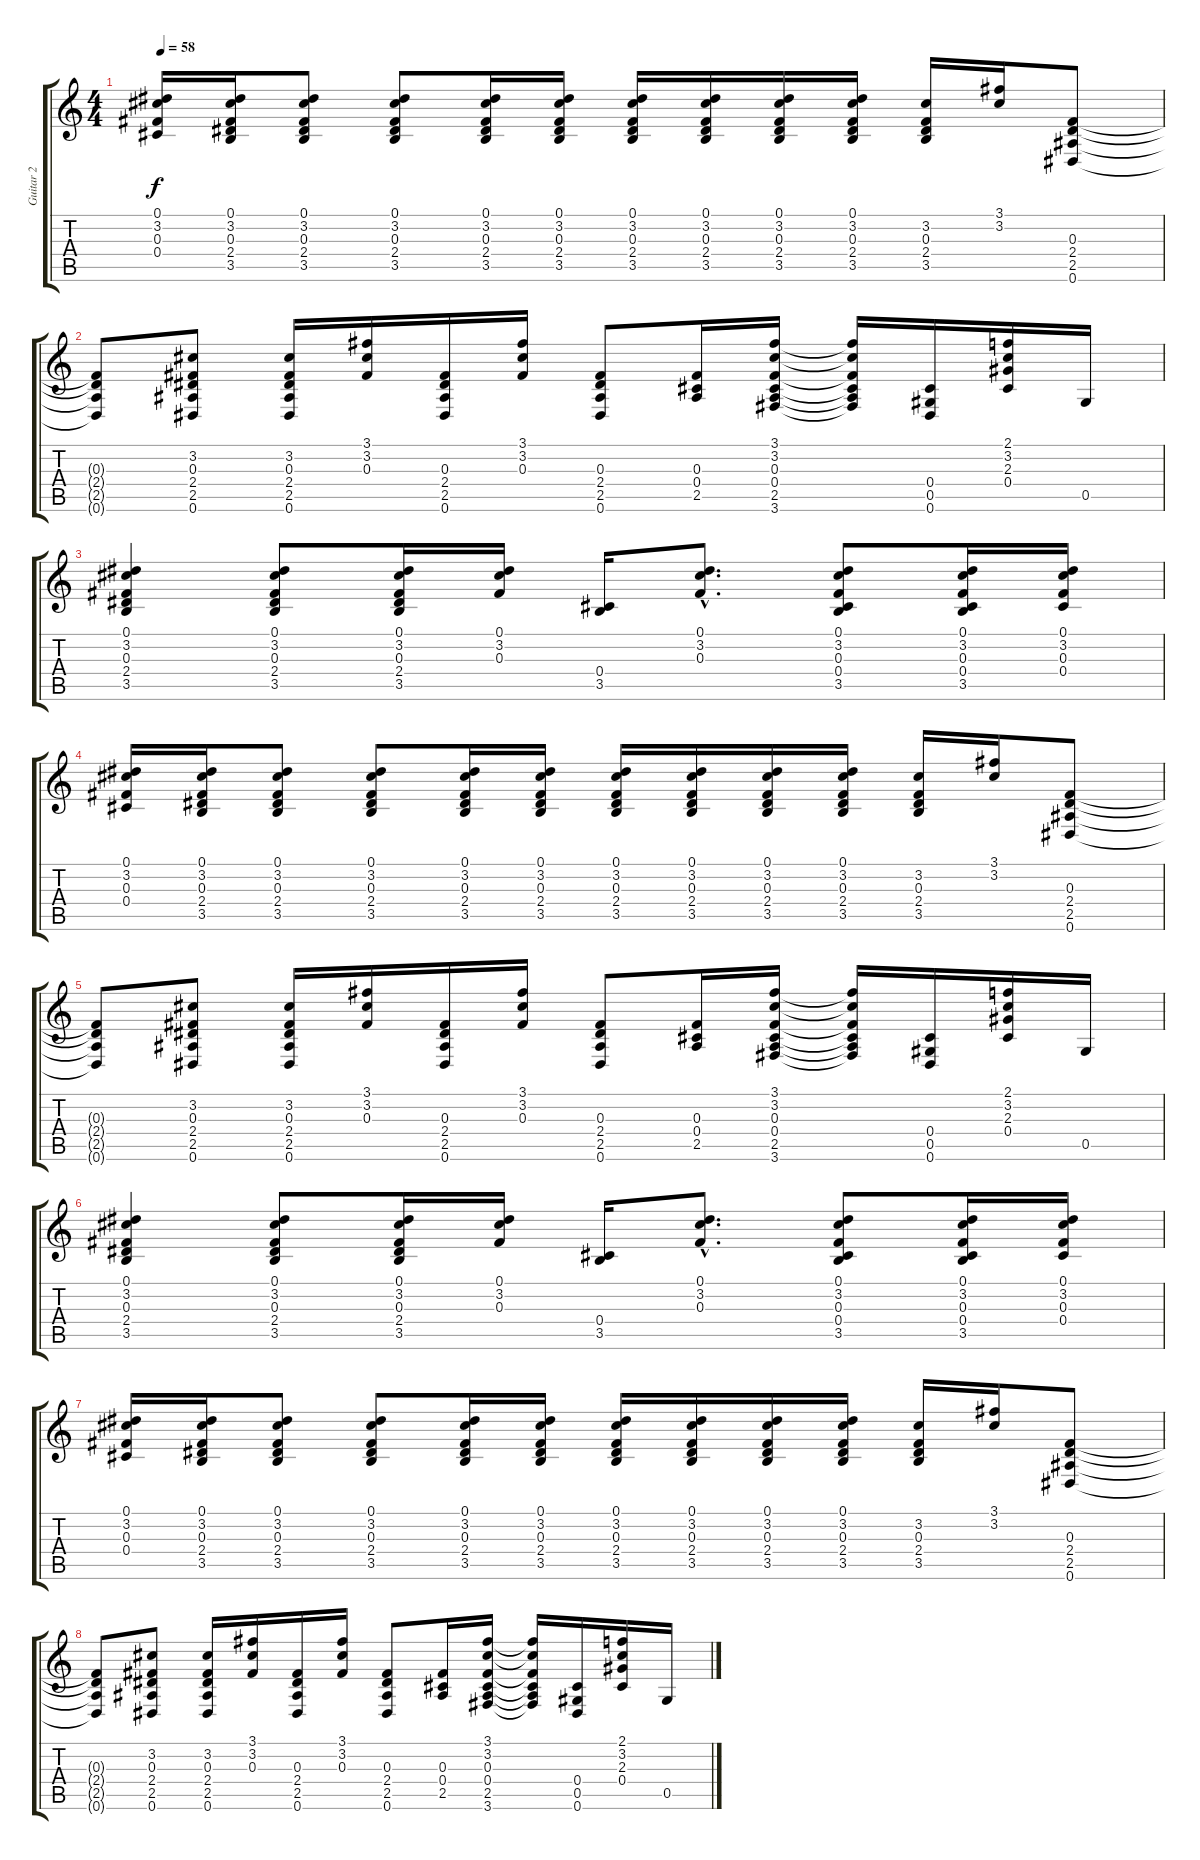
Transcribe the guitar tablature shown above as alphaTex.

\track ("Guitar 2" "Guitar 2") {instrument acousticguitarsteel}
\staff {score tabs}
\tuning (Eb4 Bb3 Gb3 Db3 Ab2 Eb2) {hide}
\ts (4 4)
\tempo 58
\clef g2
\ks c
(0.1 3.2 0.3 0.4).16{dy f} (0.1 3.2 0.3 2.4 3.5).16 (0.1 3.2 0.3 2.4 3.5).8 (0.1 3.2 0.3 2.4 3.5).8 (0.1 3.2 0.3 2.4 3.5).16 (0.1 3.2 0.3 2.4 3.5).16 (0.1 3.2 0.3 2.4 3.5).16 (0.1 3.2 0.3 2.4 3.5).16 (0.1 3.2 0.3 2.4 3.5).16 (0.1 3.2 0.3 2.4 3.5).16 (3.2 0.3 2.4 3.5).16 (3.1 3.2).16 (0.3 2.4 2.5 0.6).8 |
(0.3{t} 2.4{t} 2.5{t} 0.6{t}).8 (3.2 0.3 2.4 2.5 0.6).8 (3.2 0.3 2.4 2.5 0.6).16 (3.1 3.2 0.3).16 (0.3 2.4 2.5 0.6).16 (3.1 3.2 0.3).16 (0.3 2.4 2.5 0.6).8 (0.3 0.4 2.5).16 (3.1 3.2 0.3 0.4 2.5 3.6).16 (3.1{t} 3.2{t} 0.3{t} 0.4{t} 2.5{t} 3.6{t}).16 (0.4 0.5 0.6).16 (2.1 3.2 2.3 0.4).16 0.5.16 |
(0.1 3.2 0.3 2.4 3.5).4 (0.1 3.2 0.3 2.4 3.5).8 (0.1 3.2 0.3 2.4 3.5).16 (0.1 3.2 0.3).16 (0.4 3.5).16 (0.1{hac} 3.2{hac} 0.3{hac}).8{d} (0.1 3.2 0.3 0.4 3.5).8 (0.1 3.2 0.3 0.4 3.5).16 (0.1 3.2 0.3 0.4).16 |
(0.1 3.2 0.3 0.4).16 (0.1 3.2 0.3 2.4 3.5).16 (0.1 3.2 0.3 2.4 3.5).8 (0.1 3.2 0.3 2.4 3.5).8 (0.1 3.2 0.3 2.4 3.5).16 (0.1 3.2 0.3 2.4 3.5).16 (0.1 3.2 0.3 2.4 3.5).16 (0.1 3.2 0.3 2.4 3.5).16 (0.1 3.2 0.3 2.4 3.5).16 (0.1 3.2 0.3 2.4 3.5).16 (3.2 0.3 2.4 3.5).16 (3.1 3.2).16 (0.3 2.4 2.5 0.6).8 |
(0.3{t} 2.4{t} 2.5{t} 0.6{t}).8 (3.2 0.3 2.4 2.5 0.6).8 (3.2 0.3 2.4 2.5 0.6).16 (3.1 3.2 0.3).16 (0.3 2.4 2.5 0.6).16 (3.1 3.2 0.3).16 (0.3 2.4 2.5 0.6).8 (0.3 0.4 2.5).16 (3.1 3.2 0.3 0.4 2.5 3.6).16 (3.1{t} 3.2{t} 0.3{t} 0.4{t} 2.5{t} 3.6{t}).16 (0.4 0.5 0.6).16 (2.1 3.2 2.3 0.4).16 0.5.16 |
(0.1 3.2 0.3 2.4 3.5).4 (0.1 3.2 0.3 2.4 3.5).8 (0.1 3.2 0.3 2.4 3.5).16 (0.1 3.2 0.3).16 (0.4 3.5).16 (0.1{hac} 3.2{hac} 0.3{hac}).8{d} (0.1 3.2 0.3 0.4 3.5).8 (0.1 3.2 0.3 0.4 3.5).16 (0.1 3.2 0.3 0.4).16 |
(0.1 3.2 0.3 0.4).16 (0.1 3.2 0.3 2.4 3.5).16 (0.1 3.2 0.3 2.4 3.5).8 (0.1 3.2 0.3 2.4 3.5).8 (0.1 3.2 0.3 2.4 3.5).16 (0.1 3.2 0.3 2.4 3.5).16 (0.1 3.2 0.3 2.4 3.5).16 (0.1 3.2 0.3 2.4 3.5).16 (0.1 3.2 0.3 2.4 3.5).16 (0.1 3.2 0.3 2.4 3.5).16 (3.2 0.3 2.4 3.5).16 (3.1 3.2).16 (0.3 2.4 2.5 0.6).8 |
(0.3{t} 2.4{t} 2.5{t} 0.6{t}).8 (3.2 0.3 2.4 2.5 0.6).8 (3.2 0.3 2.4 2.5 0.6).16 (3.1 3.2 0.3).16 (0.3 2.4 2.5 0.6).16 (3.1 3.2 0.3).16 (0.3 2.4 2.5 0.6).8 (0.3 0.4 2.5).16 (3.1 3.2 0.3 0.4 2.5 3.6).16 (3.1{t} 3.2{t} 0.3{t} 0.4{t} 2.5{t} 3.6{t}).16 (0.4 0.5 0.6).16 (2.1 3.2 2.3 0.4).16 0.5.16
